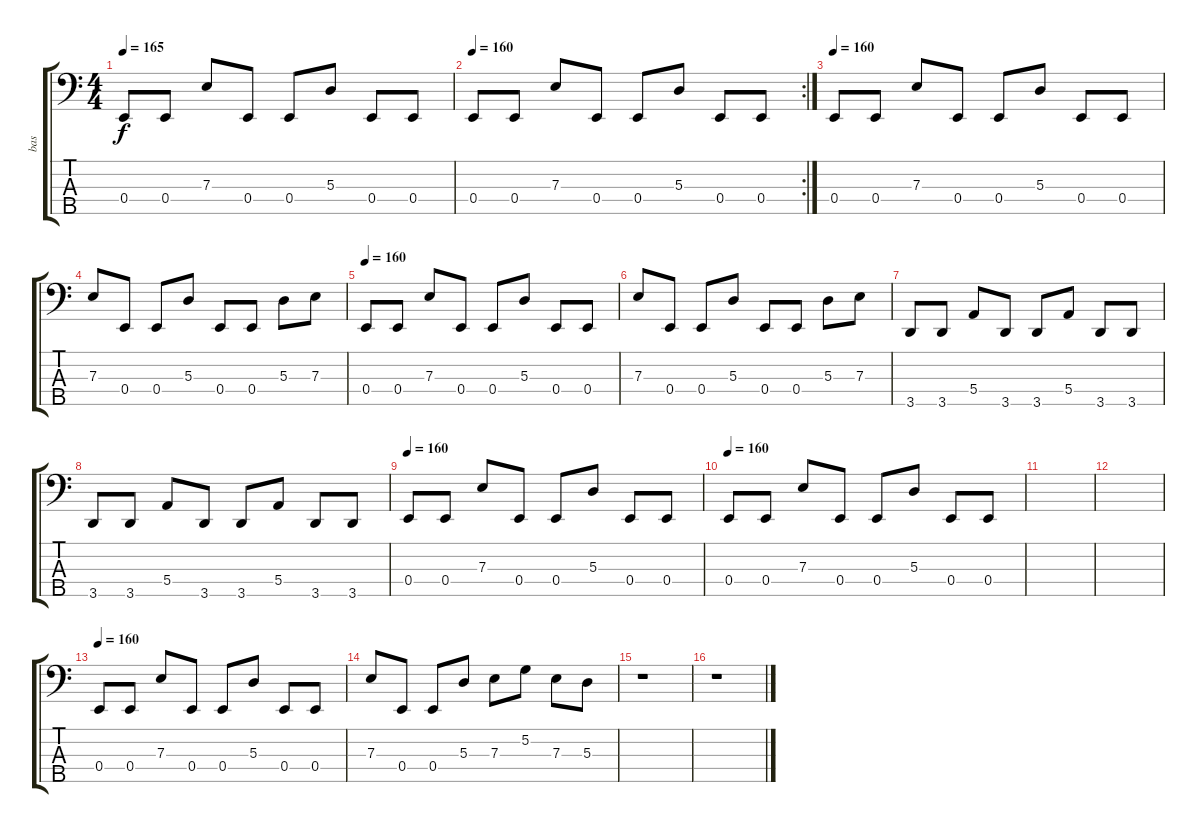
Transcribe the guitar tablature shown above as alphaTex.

\track ("bas" "bas") {instrument electricbassfinger}
\staff {score tabs}
\tuning (G2 D2 A1 E1 B0) {hide}
\ts (4 4)
\tempo 165
\clef f4
\ks c
0.4.8{dy f} 0.4.8 7.3.8 0.4.8 0.4.8 5.3.8 0.4.8 0.4.8 |
\rc 2
\tempo 165
\tempo 160
0.4.8 0.4.8 7.3.8 0.4.8 0.4.8 5.3.8 0.4.8 0.4.8 |
\tempo 165
\tempo 160
0.4.8 0.4.8 7.3.8 0.4.8 0.4.8 5.3.8 0.4.8 0.4.8 |
7.3.8 0.4.8 0.4.8 5.3.8 0.4.8 0.4.8 5.3.8 7.3.8 |
\tempo 165
\tempo 160
0.4.8 0.4.8 7.3.8 0.4.8 0.4.8 5.3.8 0.4.8 0.4.8 |
7.3.8 0.4.8 0.4.8 5.3.8 0.4.8 0.4.8 5.3.8 7.3.8 |
3.5.8 3.5.8 5.4.8 3.5.8 3.5.8 5.4.8 3.5.8 3.5.8 |
3.5.8 3.5.8 5.4.8 3.5.8 3.5.8 5.4.8 3.5.8 3.5.8 |
\tempo 165
\tempo 160
0.4.8 0.4.8 7.3.8 0.4.8 0.4.8 5.3.8 0.4.8 0.4.8 |
\tempo 165
\tempo 160
0.4.8 0.4.8 7.3.8 0.4.8 0.4.8 5.3.8 0.4.8 0.4.8 |
|
|
\tempo 160
0.4.8 0.4.8 7.3.8 0.4.8 0.4.8 5.3.8 0.4.8 0.4.8 |
7.3.8 0.4.8 0.4.8 5.3.8 7.3.8 5.2.8 7.3.8 5.3.8 |
r.1 |
r.1
